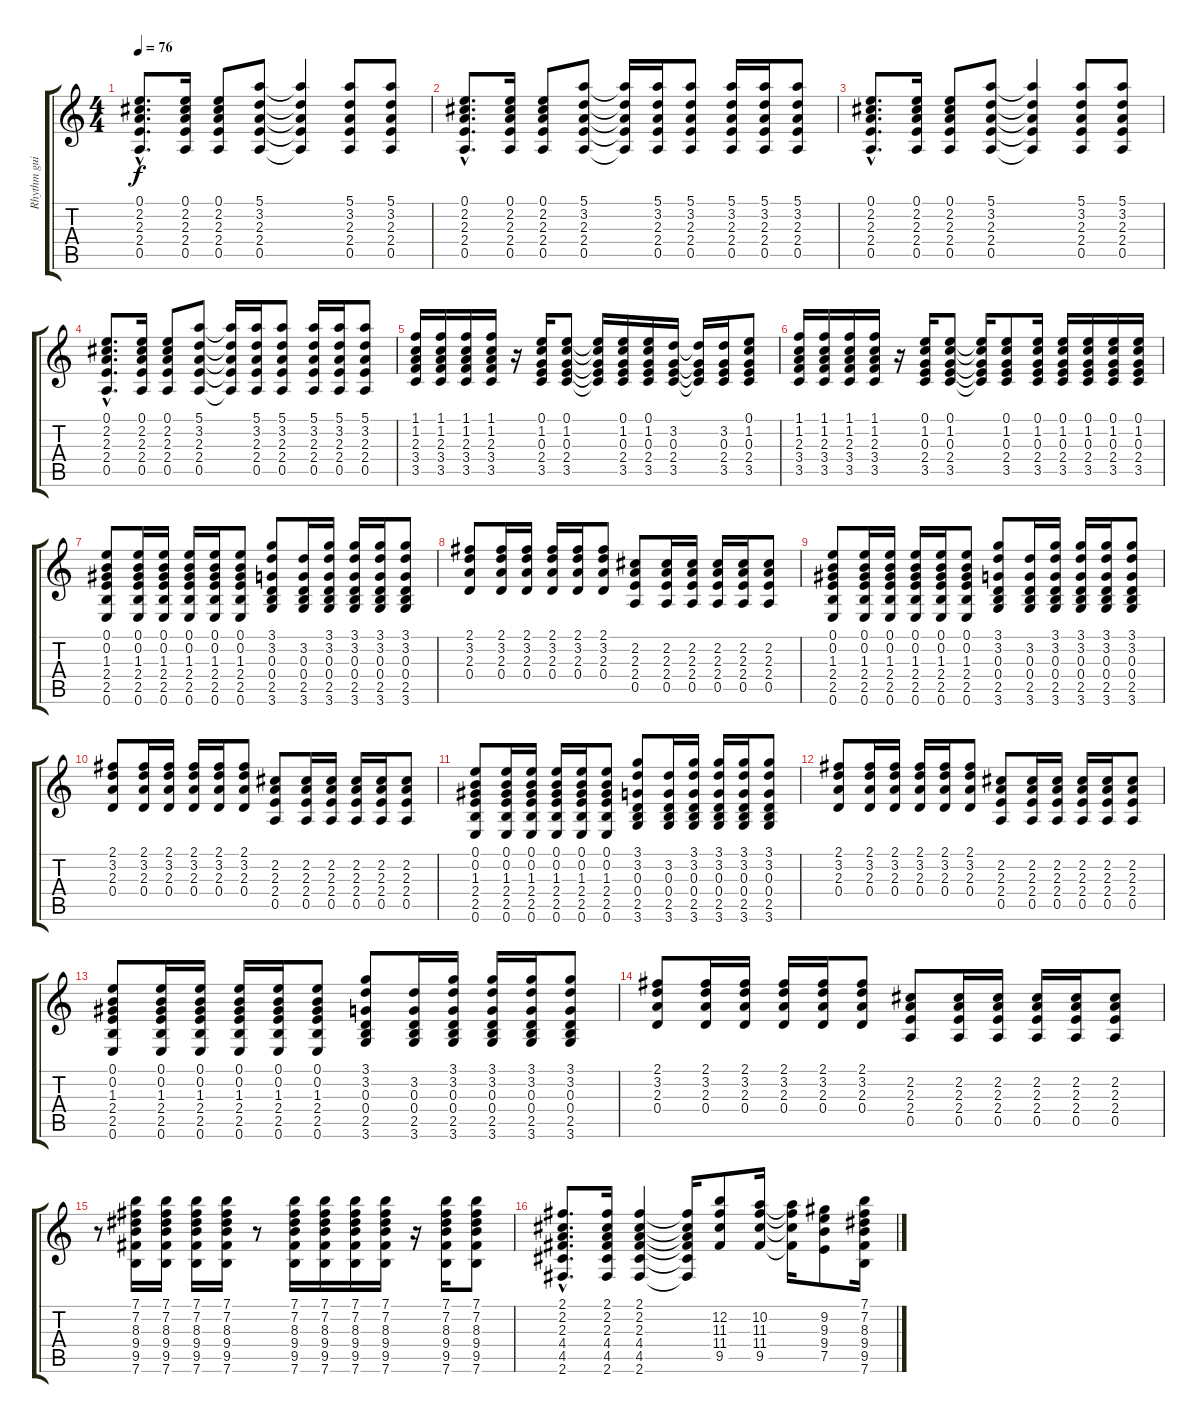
\track ("Rhythm guitar" "Rhythm gui") {instrument acousticguitarsteel}
\staff {score tabs}
\tuning (E4 B3 G3 D3 A2 E2) {hide}
\ts (4 4)
\tempo 76
\clef g2
\ks c
(0.1{hac} 2.2{hac} 2.3{hac} 2.4{hac} 0.5{hac}).8{d dy f} (0.1 2.2 2.3 2.4 0.5).16 (0.1 2.2 2.3 2.4 0.5).8 (5.1 3.2 2.3 2.4 0.5).8 (5.1{t} 3.2{t} 2.3{t} 2.4{t} 0.5{t}).4 (5.1 3.2 2.3 2.4 0.5).8 (5.1 3.2 2.3 2.4 0.5).8 |
(0.1{hac} 2.2{hac} 2.3{hac} 2.4{hac} 0.5{hac}).8{d} (0.1 2.2 2.3 2.4 0.5).16 (0.1 2.2 2.3 2.4 0.5).8 (5.1 3.2 2.3 2.4 0.5).8 (5.1{t} 3.2{t} 2.3{t} 2.4{t} 0.5{t}).16 (5.1 3.2 2.3 2.4 0.5).16 (5.1 3.2 2.3 2.4 0.5).8 (5.1 3.2 2.3 2.4 0.5).16 (5.1 3.2 2.3 2.4 0.5).16 (5.1 3.2 2.3 2.4 0.5).8 |
(0.1{hac} 2.2{hac} 2.3{hac} 2.4{hac} 0.5{hac}).8{d} (0.1 2.2 2.3 2.4 0.5).16 (0.1 2.2 2.3 2.4 0.5).8 (5.1 3.2 2.3 2.4 0.5).8 (5.1{t} 3.2{t} 2.3{t} 2.4{t} 0.5{t}).4 (5.1 3.2 2.3 2.4 0.5).8 (5.1 3.2 2.3 2.4 0.5).8 |
(0.1{hac} 2.2{hac} 2.3{hac} 2.4{hac} 0.5{hac}).8{d} (0.1 2.2 2.3 2.4 0.5).16 (0.1 2.2 2.3 2.4 0.5).8 (5.1 3.2 2.3 2.4 0.5).8 (5.1{t} 3.2{t} 2.3{t} 2.4{t} 0.5{t}).16 (5.1 3.2 2.3 2.4 0.5).16 (5.1 3.2 2.3 2.4 0.5).8 (5.1 3.2 2.3 2.4 0.5).16 (5.1 3.2 2.3 2.4 0.5).16 (5.1 3.2 2.3 2.4 0.5).8 |
(1.1 1.2 2.3 3.4 3.5).16 (1.1 1.2 2.3 3.4 3.5).16 (1.1 1.2 2.3 3.4 3.5).16 (1.1 1.2 2.3 3.4 3.5).16 r.16 (0.1 1.2 0.3 2.4 3.5).16 (0.1 1.2 0.3 2.4 3.5).8 (0.1{t} 1.2{t} 0.3{t} 2.4{t} 3.5{t}).16 (0.1 1.2 0.3 2.4 3.5).16 (0.1 1.2 0.3 2.4 3.5).16 (3.2 0.3 2.4 3.5).16 (3.2{t} 0.3{t} 2.4{t} 3.5{t}).16 (3.2 0.3 2.4 3.5).16 (0.1 1.2 0.3 2.4 3.5).8 |
(1.1 1.2 2.3 3.4 3.5).16 (1.1 1.2 2.3 3.4 3.5).16 (1.1 1.2 2.3 3.4 3.5).16 (1.1 1.2 2.3 3.4 3.5).16 r.16 (0.1 1.2 0.3 2.4 3.5).16 (0.1 1.2 0.3 2.4 3.5).8 (0.1{t} 1.2{t} 0.3{t} 2.4{t} 3.5{t}).16 (0.1 1.2 0.3 2.4 3.5).8 (0.1 1.2 0.3 2.4 3.5).16 (0.1 1.2 0.3 2.4 3.5).16 (0.1 1.2 0.3 2.4 3.5).16 (0.1 1.2 0.3 2.4 3.5).16 (0.1 1.2 0.3 2.4 3.5).16 |
(0.1 0.2 1.3 2.4 2.5 0.6).8 (0.1 0.2 1.3 2.4 2.5 0.6).16 (0.1 0.2 1.3 2.4 2.5 0.6).16 (0.1 0.2 1.3 2.4 2.5 0.6).16 (0.1 0.2 1.3 2.4 2.5 0.6).16 (0.1 0.2 1.3 2.4 2.5 0.6).8 (3.1 3.2 0.3 0.4 2.5 3.6).8 (3.2 0.3 0.4 2.5 3.6).16 (3.1 3.2 0.3 0.4 2.5 3.6).16 (3.1 3.2 0.3 0.4 2.5 3.6).16 (3.1 3.2 0.3 0.4 2.5 3.6).16 (3.1 3.2 0.3 0.4 2.5 3.6).8 |
(2.1 3.2 2.3 0.4).8 (2.1 3.2 2.3 0.4).16 (2.1 3.2 2.3 0.4).16 (2.1 3.2 2.3 0.4).16 (2.1 3.2 2.3 0.4).16 (2.1 3.2 2.3 0.4).8 (2.2 2.3 2.4 0.5).8 (2.2 2.3 2.4 0.5).16 (2.2 2.3 2.4 0.5).16 (2.2 2.3 2.4 0.5).16 (2.2 2.3 2.4 0.5).16 (2.2 2.3 2.4 0.5).8 |
(0.1 0.2 1.3 2.4 2.5 0.6).8 (0.1 0.2 1.3 2.4 2.5 0.6).16 (0.1 0.2 1.3 2.4 2.5 0.6).16 (0.1 0.2 1.3 2.4 2.5 0.6).16 (0.1 0.2 1.3 2.4 2.5 0.6).16 (0.1 0.2 1.3 2.4 2.5 0.6).8 (3.1 3.2 0.3 0.4 2.5 3.6).8 (3.2 0.3 0.4 2.5 3.6).16 (3.1 3.2 0.3 0.4 2.5 3.6).16 (3.1 3.2 0.3 0.4 2.5 3.6).16 (3.1 3.2 0.3 0.4 2.5 3.6).16 (3.1 3.2 0.3 0.4 2.5 3.6).8 |
(2.1 3.2 2.3 0.4).8 (2.1 3.2 2.3 0.4).16 (2.1 3.2 2.3 0.4).16 (2.1 3.2 2.3 0.4).16 (2.1 3.2 2.3 0.4).16 (2.1 3.2 2.3 0.4).8 (2.2 2.3 2.4 0.5).8 (2.2 2.3 2.4 0.5).16 (2.2 2.3 2.4 0.5).16 (2.2 2.3 2.4 0.5).16 (2.2 2.3 2.4 0.5).16 (2.2 2.3 2.4 0.5).8 |
(0.1 0.2 1.3 2.4 2.5 0.6).8 (0.1 0.2 1.3 2.4 2.5 0.6).16 (0.1 0.2 1.3 2.4 2.5 0.6).16 (0.1 0.2 1.3 2.4 2.5 0.6).16 (0.1 0.2 1.3 2.4 2.5 0.6).16 (0.1 0.2 1.3 2.4 2.5 0.6).8 (3.1 3.2 0.3 0.4 2.5 3.6).8 (3.2 0.3 0.4 2.5 3.6).16 (3.1 3.2 0.3 0.4 2.5 3.6).16 (3.1 3.2 0.3 0.4 2.5 3.6).16 (3.1 3.2 0.3 0.4 2.5 3.6).16 (3.1 3.2 0.3 0.4 2.5 3.6).8 |
(2.1 3.2 2.3 0.4).8 (2.1 3.2 2.3 0.4).16 (2.1 3.2 2.3 0.4).16 (2.1 3.2 2.3 0.4).16 (2.1 3.2 2.3 0.4).16 (2.1 3.2 2.3 0.4).8 (2.2 2.3 2.4 0.5).8 (2.2 2.3 2.4 0.5).16 (2.2 2.3 2.4 0.5).16 (2.2 2.3 2.4 0.5).16 (2.2 2.3 2.4 0.5).16 (2.2 2.3 2.4 0.5).8 |
(0.1 0.2 1.3 2.4 2.5 0.6).8 (0.1 0.2 1.3 2.4 2.5 0.6).16 (0.1 0.2 1.3 2.4 2.5 0.6).16 (0.1 0.2 1.3 2.4 2.5 0.6).16 (0.1 0.2 1.3 2.4 2.5 0.6).16 (0.1 0.2 1.3 2.4 2.5 0.6).8 (3.1 3.2 0.3 0.4 2.5 3.6).8 (3.2 0.3 0.4 2.5 3.6).16 (3.1 3.2 0.3 0.4 2.5 3.6).16 (3.1 3.2 0.3 0.4 2.5 3.6).16 (3.1 3.2 0.3 0.4 2.5 3.6).16 (3.1 3.2 0.3 0.4 2.5 3.6).8 |
(2.1 3.2 2.3 0.4).8 (2.1 3.2 2.3 0.4).16 (2.1 3.2 2.3 0.4).16 (2.1 3.2 2.3 0.4).16 (2.1 3.2 2.3 0.4).16 (2.1 3.2 2.3 0.4).8 (2.2 2.3 2.4 0.5).8 (2.2 2.3 2.4 0.5).16 (2.2 2.3 2.4 0.5).16 (2.2 2.3 2.4 0.5).16 (2.2 2.3 2.4 0.5).16 (2.2 2.3 2.4 0.5).8 |
r.8 (7.1 7.2 8.3 9.4 9.5 7.6).16 (7.1 7.2 8.3 9.4 9.5 7.6).16 (7.1 7.2 8.3 9.4 9.5 7.6).16 (7.1 7.2 8.3 9.4 9.5 7.6).16 r.8 (7.1 7.2 8.3 9.4 9.5 7.6).16 (7.1 7.2 8.3 9.4 9.5 7.6).16 (7.1 7.2 8.3 9.4 9.5 7.6).16 (7.1 7.2 8.3 9.4 9.5 7.6).16 r.16 (7.1 7.2 8.3 9.4 9.5 7.6).16 (7.1 7.2 8.3 9.4 9.5 7.6).8 |
(2.1{hac} 2.2{hac} 2.3{hac} 4.4{hac} 4.5{hac} 2.6{hac}).8{d} (2.1 2.2 2.3 4.4 4.5 2.6).16 (2.1 2.2 2.3 4.4 4.5 2.6).4 (2.1{t} 2.2{t} 2.3{t} 4.4{t} 4.5{t} 2.6{t}).16 (12.2 11.3 11.4 9.5).8 (10.2 11.3 11.4 9.5).16 (10.2{t} 11.3{t} 11.4{t} 9.5{t}).16 (9.2 9.3 9.4 7.5).8 (7.1 7.2 8.3 9.4 9.5 7.6).16
